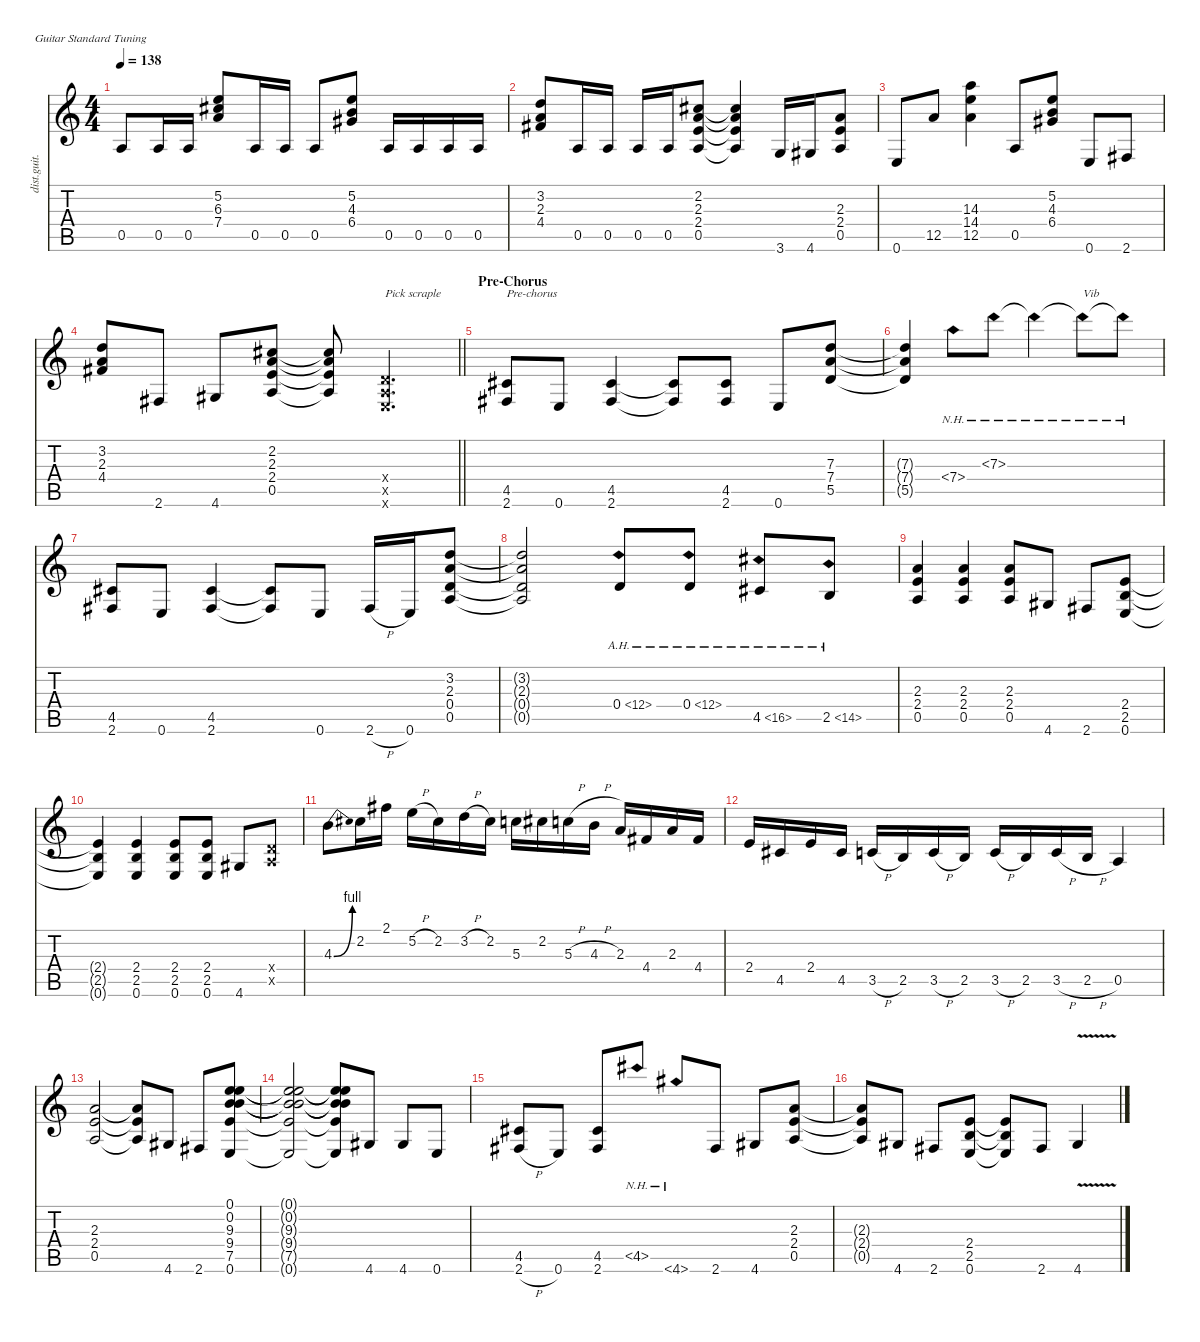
\defaultSystemsLayout 4
\hideDynamics
\bracketExtendMode nobrackets
\otherSystemsTrackNameOrientation horizontal
\track ("Lead" "dist.guit.") {instrument distortionguitar}
\staff {score tabs}
\tuning (E4 B3 G3 D3 A2 E2)
\ts (4 4)
\tempo 138
\clef g2
\ks c
0.5.8{dy f beam Up} 0.5.16{beam Up} 0.5.16{beam Up} (5.2 6.3{acc #} 7.4).8{beam Up} 0.5.16{beam Up} 0.5.16{beam Up} 0.5.8{beam Up} (5.2 4.3 6.4{acc #}).8{beam Up} 0.5.16{beam Up} 0.5.16{beam Up} 0.5.16{beam Up} 0.5.16{beam Up} |
(3.2 2.3 4.4{acc #}).8{beam Up} 0.5.16{beam Up} 0.5.16{beam Up} 0.5.16{beam Up} 0.5.16{beam Up} (2.2{acc #} 2.3 2.4 0.5).8{beam Up} (2.2{t acc #} 2.3{t} 2.4{t} 0.5{t}).4{beam Up} 3.6.16{beam Up} 4.6{acc #}.16{beam Up} (2.3 2.4 0.5).8{beam Up} |
0.6.8{beam Up} 12.5.8{beam Up} (14.3 14.4 12.5).4{beam Down} 0.5.8{beam Up} (5.2 4.3 6.4{acc #}).8{beam Up} 0.6.8{beam Up} 2.6{acc #}.8{beam Up} |
\barLineRight lightlight
(3.2 2.3 4.4{acc #}).8{beam Up} 2.6{acc #}.8{beam Up} 4.6{acc #}.8{beam Up} (2.2{acc #} 2.3 2.4 0.5).8{beam Up} (2.2{t acc #} 2.3{t} 2.4{t} 0.5{t}).8{beam Up} (0.4{x} 0.5{x} 0.6{x}).4{d txt "Pick scraple" beam Up} |
\section ("" "Pre-Chorus")
(4.5{acc #} 2.6{acc #}).8{txt "Pre-chorus" beam Up} 0.6.8{beam Up} (4.5{acc #} 2.6{acc #}).4{beam Up} (4.5{t acc #} 2.6{t acc #}).8{beam Up} (4.5{acc #} 2.6{acc #}).8{beam Up} 0.6.8{beam Up} (7.3 7.4 5.5).8{beam Up} |
(7.3{t} 7.4{t} 5.5{t}).4{beam Up} 7.4{nh}.8{beam Down} 7.3{nh}.8{beam Down} 7.3{nh t}.4{beam Down} 7.3{nh t}.8{txt "Vib" beam Down} 7.3{nh t}.8{beam Down} |
(4.5{acc #} 2.6{acc #}).8{beam Up} 0.6.8{beam Up} (4.5{acc #} 2.6{acc #}).4{beam Up} (4.5{t acc #} 2.6{t acc #}).8{beam Up} 0.6.8{beam Up} 2.6{h acc #}.16{beam Up} 0.6.16{beam Up} (3.2 2.3 0.4 0.5).8{beam Up} |
(3.2{t} 2.3{t} 0.4{t} 0.5{t}).2{beam Up} 0.4{ah 12}.8{beam Up} 0.4{ah 12}.8{beam Up} 4.5{ah 12 acc #}.8{beam Up} 2.5{ah 12}.8{beam Up} |
(2.3 2.4 0.5).4{beam Up} (2.3 2.4 0.5).4{beam Up} (2.3 2.4 0.5).8{beam Up} 4.6{acc #}.8{beam Up} 2.6{acc #}.8{beam Up} (2.4 2.5 0.6).8{beam Up} |
(2.4{t} 2.5{t} 0.6{t}).4{beam Up} (2.4 2.5 0.6).4{beam Up} (2.4 2.5 0.6).8{beam Up} (2.4 2.5 0.6).8{beam Up} 4.6{acc #}.8{beam Up} (0.4{x} 0.5{x}).8{beam Up} |
4.3{be (bend 0 0 30 4)}.8{beam Down} 2.2{acc #}.16{beam Down} 2.1{acc #}.16{beam Down} 5.2{h}.16{beam Down} 2.2{acc #}.16{beam Down} 3.2{h}.16{beam Down} 2.2{acc #}.16{beam Down} 5.3.16{beam Down} 2.2{acc #}.16{beam Down} 5.3{h}.16{beam Down} 4.3{h}.16{beam Down} 2.3.16{beam Up} 4.4{acc #}.16{beam Up} 2.3.16{beam Up} 4.4{acc #}.16{beam Up} |
2.4.16{beam Up} 4.5{acc #}.16{beam Up} 2.4.16{beam Up} 4.5{acc #}.16{beam Up} 3.5{h}.16{beam Up} 2.5.16{beam Up} 3.5{h}.16{beam Up} 2.5.16{beam Up} 3.5{h}.16{beam Up} 2.5.16{beam Up} 3.5{h}.16{beam Up} 2.5{h}.16{beam Up} 0.5.4{beam Up} |
(2.3 2.4 0.5).2{beam Up} (2.3{t} 2.4{t} 0.5{t}).8{beam Up} 4.6{acc #}.8{beam Up} 2.6{acc #}.8{beam Up} (0.1 0.2 9.3 9.4 7.5 0.6).8{beam Up} |
(0.1{t} 0.2{t} 9.3{t} 9.4{t} 7.5{t} 0.6{t}).2{beam Up} (0.1{t} 0.2{t} 9.3{t} 9.4{t} 7.5{t} 0.6{t}).8{beam Up} 4.6{acc #}.8{beam Up} 4.6{acc #}.8{beam Up} 0.6.8{beam Up} |
(4.5{acc #} 2.6{h acc #}).8{beam Up} 0.6.8{beam Up} (4.5{acc #} 2.6{acc #}).8{beam Up} 4.5{nh acc #}.8{beam Up} 4.6{nh acc #}.8{beam Up} 2.6{acc #}.8{beam Up} 4.6{acc #}.8{beam Up} (2.3 2.4 0.5).8{beam Up} |
(2.3{t} 2.4{t} 0.5{t}).8{beam Up} 4.6{acc #}.8{beam Up} 2.6{acc #}.8{beam Up} (2.4 2.5 0.6).8{beam Up} (2.4{t} 2.5{t} 0.6{t}).8{beam Up} 2.6{acc #}.8{beam Up} 4.6{v acc #}.4{beam Up}
